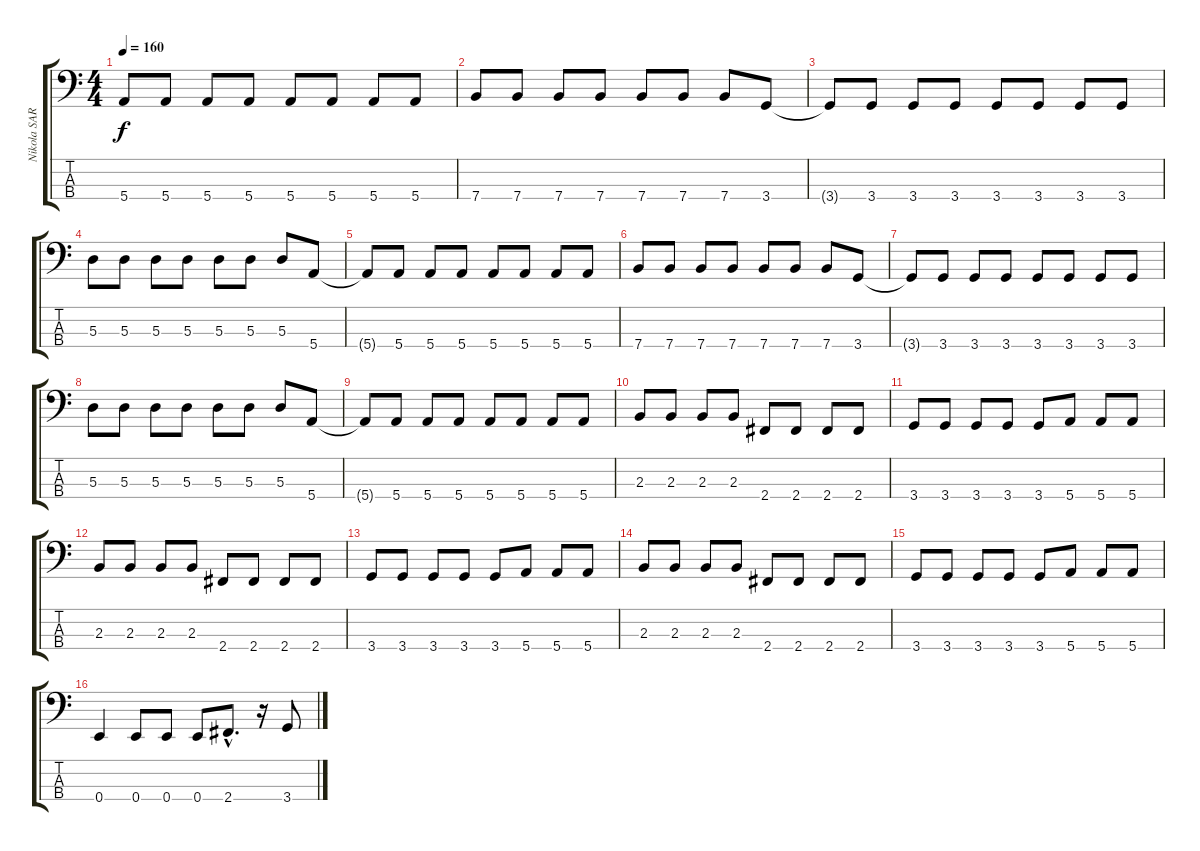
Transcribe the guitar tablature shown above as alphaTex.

\track ("Nikola SARCEVIC" "Nikola SAR") {instrument electricbasspick}
\staff {score tabs}
\tuning (G2 D2 A1 E1) {hide}
\ts (4 4)
\tempo 160
\clef f4
\ks c
5.4{t}.8{dy f} 5.4.8 5.4.8 5.4.8 5.4.8 5.4.8 5.4.8 5.4.8 |
7.4.8 7.4.8 7.4.8 7.4.8 7.4.8 7.4.8 7.4.8 3.4.8 |
3.4{t}.8 3.4.8 3.4.8 3.4.8 3.4.8 3.4.8 3.4.8 3.4.8 |
5.3.8 5.3.8 5.3.8 5.3.8 5.3.8 5.3.8 5.3.8 5.4.8 |
5.4{t}.8 5.4.8 5.4.8 5.4.8 5.4.8 5.4.8 5.4.8 5.4.8 |
7.4.8 7.4.8 7.4.8 7.4.8 7.4.8 7.4.8 7.4.8 3.4.8 |
3.4{t}.8 3.4.8 3.4.8 3.4.8 3.4.8 3.4.8 3.4.8 3.4.8 |
5.3.8 5.3.8 5.3.8 5.3.8 5.3.8 5.3.8 5.3.8 5.4.8 |
5.4{t}.8 5.4.8 5.4.8 5.4.8 5.4.8 5.4.8 5.4.8 5.4.8 |
2.3.8 2.3.8 2.3.8 2.3.8 2.4.8 2.4.8 2.4.8 2.4.8 |
3.4.8 3.4.8 3.4.8 3.4.8 3.4.8 5.4.8 5.4.8 5.4.8 |
2.3.8 2.3.8 2.3.8 2.3.8 2.4.8 2.4.8 2.4.8 2.4.8 |
3.4.8 3.4.8 3.4.8 3.4.8 3.4.8 5.4.8 5.4.8 5.4.8 |
2.3.8 2.3.8 2.3.8 2.3.8 2.4.8 2.4.8 2.4.8 2.4.8 |
3.4.8 3.4.8 3.4.8 3.4.8 3.4.8 5.4.8 5.4.8 5.4.8 |
0.4.4 0.4.8 0.4.8 0.4.8 2.4{hac}.8{d} r.16 3.4.8
